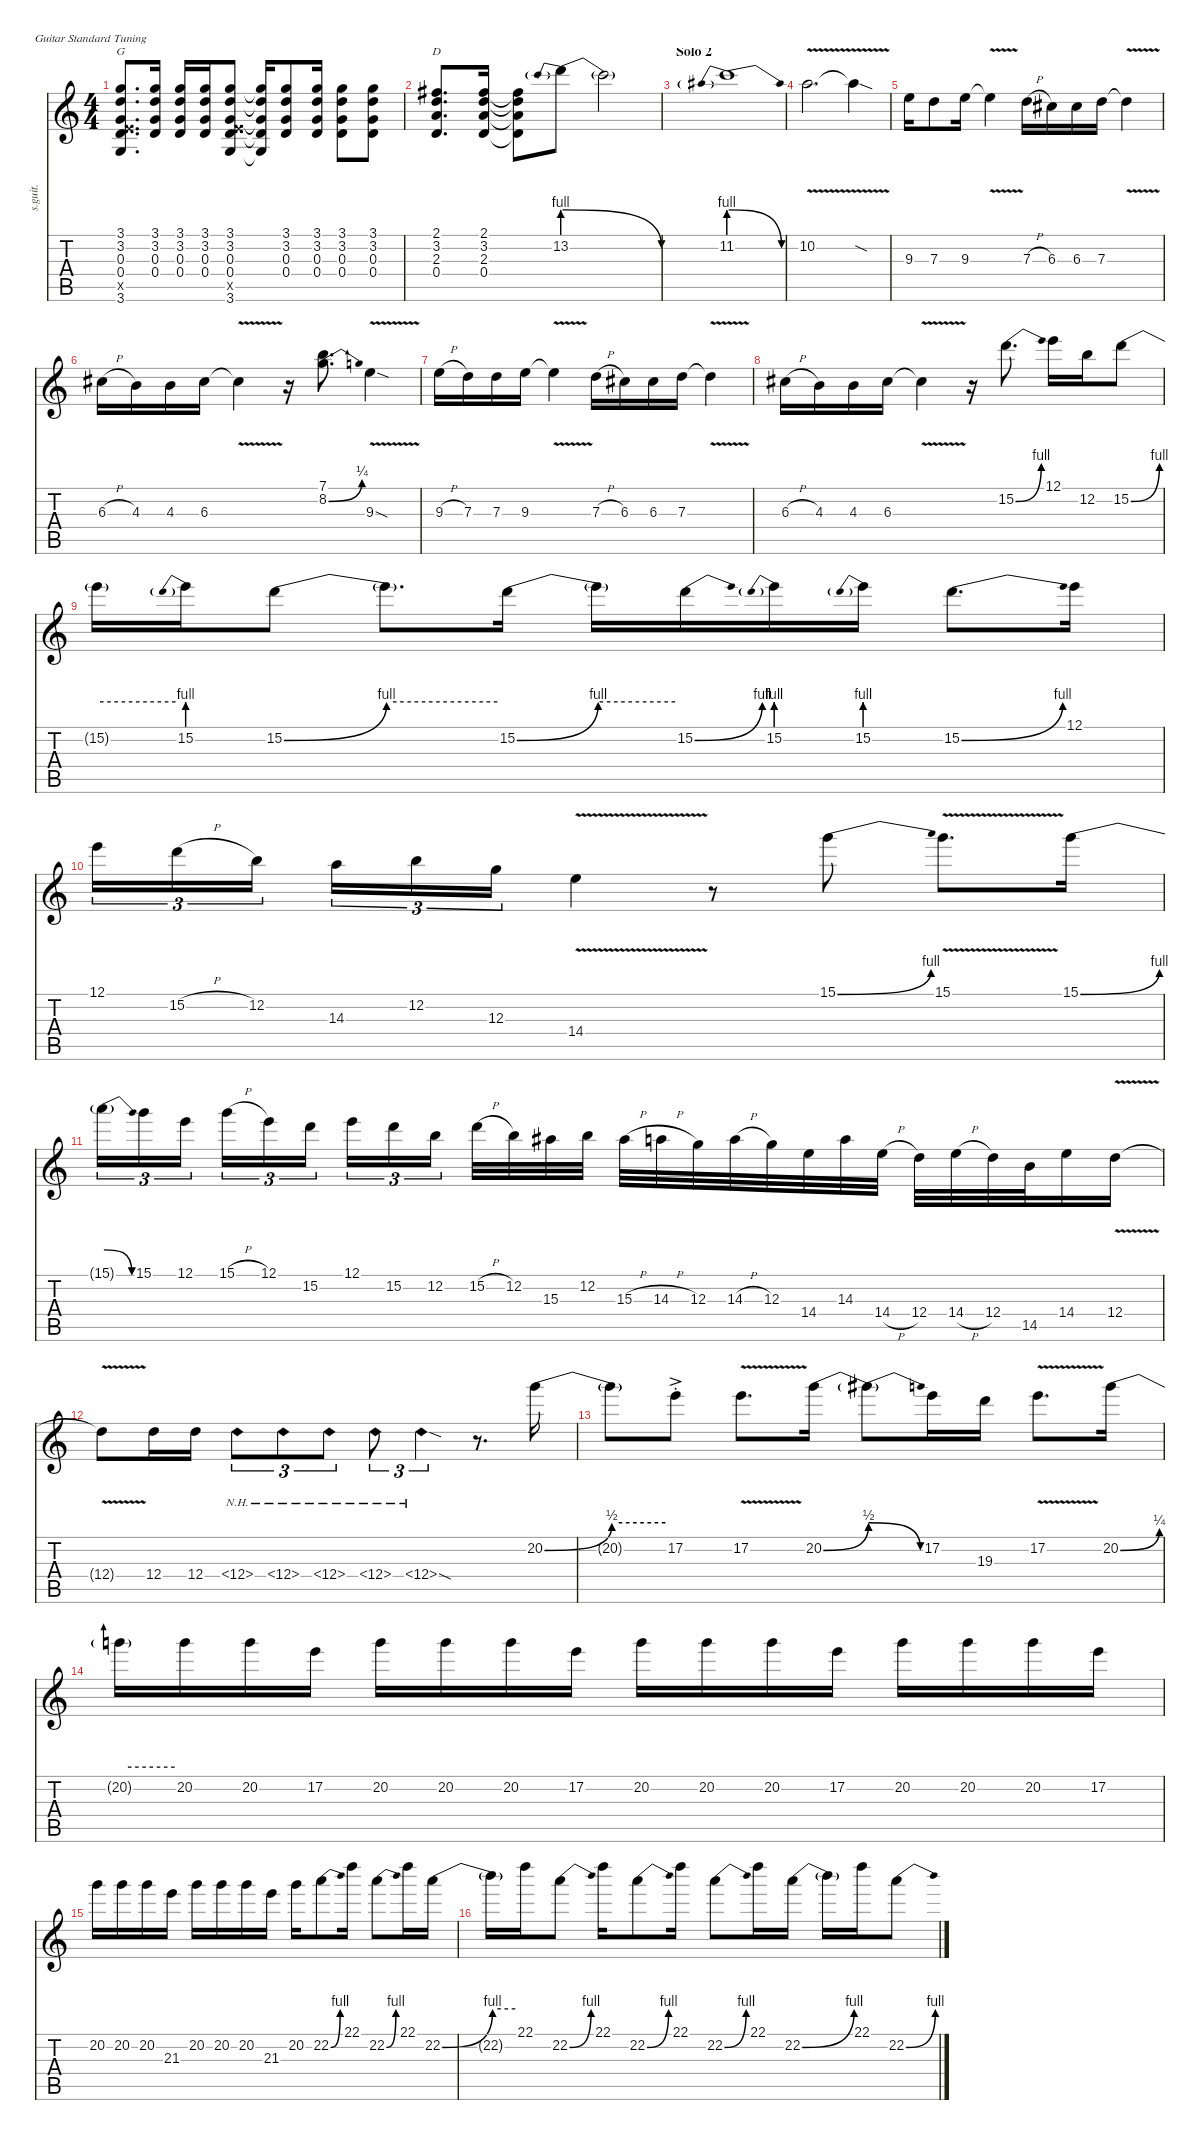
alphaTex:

\defaultSystemsLayout 4
\hideDynamics
\bracketExtendMode nobrackets
\track ("Angus Young - Lead Guitar" "s.guit.") {instrument overdrivenguitar}
\staff {score tabs}
\tuning (E4 B3 G3 D3 A2 E2)
\chord ("G" 3 1 2 2 0 x) {showdiagram false}
\chord ("D" 3 1 2 2 0 x) {showdiagram false}
\ts (4 4)
\tempo (97 hide)
\clef g2
\ks c
(7.5{x} 3.1 3.2 0.3 0.4 3.6).8{d ch "G" lyrics (0 "") lyrics (1 "") lyrics (2 "") lyrics (3 "") lyrics (4 "") dy f} (3.1 3.2 0.3 0.4).16{lyrics (0 "") lyrics (1 "") lyrics (2 "") lyrics (3 "") lyrics (4 "")} (3.1 3.2 0.3 0.4).16{lyrics (0 "") lyrics (1 "") lyrics (2 "") lyrics (3 "") lyrics (4 "")} (3.1 3.2 0.3 0.4).16{lyrics (0 "") lyrics (1 "") lyrics (2 "") lyrics (3 "") lyrics (4 "")} (7.5{x} 3.1 3.2 0.3 0.4 3.6).8{lyrics (0 "") lyrics (1 "") lyrics (2 "") lyrics (3 "") lyrics (4 "")} (3.1{t} 3.2{t} 0.3{t} 0.4{t} 3.6{t}).16{lyrics (0 "") lyrics (1 "") lyrics (2 "") lyrics (3 "") lyrics (4 "")} (3.1 3.2 0.3 0.4).8{lyrics (0 "") lyrics (1 "") lyrics (2 "") lyrics (3 "") lyrics (4 "")} (3.1 3.2 0.3 0.4).16{lyrics (0 "") lyrics (1 "") lyrics (2 "") lyrics (3 "") lyrics (4 "")} (3.1 3.2 0.3 0.4).8{lyrics (0 "") lyrics (1 "") lyrics (2 "") lyrics (3 "") lyrics (4 "")} (3.1 3.2 0.3 0.4).8{lyrics (0 "") lyrics (1 "") lyrics (2 "") lyrics (3 "") lyrics (4 "")} |
(2.1{acc #} 3.2 2.3 0.4).8{d ch "D" lyrics (0 "") lyrics (1 "") lyrics (2 "") lyrics (3 "") lyrics (4 "")} (2.1{acc #} 3.2 2.3 0.4).16{lyrics (0 "") lyrics (1 "") lyrics (2 "") lyrics (3 "") lyrics (4 "")} (2.1{t acc #} 3.2{t} 2.3{t} 0.4{t}).8{lyrics (0 "") lyrics (1 "") lyrics (2 "") lyrics (3 "") lyrics (4 "")} 13.2{be (prebendrelease 0 4 30 0)}.8{lyrics (0 "") lyrics (1 "") lyrics (2 "") lyrics (3 "") lyrics (4 "")} 13.2{t}.2{lyrics (0 "") lyrics (1 "") lyrics (2 "") lyrics (3 "") lyrics (4 "")} |
\section ("" "Solo 2")
\tempo (93 hide)
11.2{be (prebendrelease 0 4 30 0)}.1{lyrics (0 "") lyrics (1 "") lyrics (2 "") lyrics (3 "") lyrics (4 "")} |
10.2{v}.2{d lyrics (0 "") lyrics (1 "") lyrics (2 "") lyrics (3 "") lyrics (4 "")} 10.2{v sod t}.4{lyrics (0 "") lyrics (1 "") lyrics (2 "") lyrics (3 "") lyrics (4 "")} |
9.3.16{lyrics (0 "") lyrics (1 "") lyrics (2 "") lyrics (3 "") lyrics (4 "")} 7.3.8{lyrics (0 "") lyrics (1 "") lyrics (2 "") lyrics (3 "") lyrics (4 "")} 9.3.16{lyrics (0 "") lyrics (1 "") lyrics (2 "") lyrics (3 "") lyrics (4 "")} 9.3{v t}.4{lyrics (0 "") lyrics (1 "") lyrics (2 "") lyrics (3 "") lyrics (4 "")} 7.3{h}.16{lyrics (0 "") lyrics (1 "") lyrics (2 "") lyrics (3 "") lyrics (4 "")} 6.3{acc #}.16{lyrics (0 "") lyrics (1 "") lyrics (2 "") lyrics (3 "") lyrics (4 "")} 6.3{acc #}.16{lyrics (0 "") lyrics (1 "") lyrics (2 "") lyrics (3 "") lyrics (4 "")} 7.3.16{lyrics (0 "") lyrics (1 "") lyrics (2 "") lyrics (3 "") lyrics (4 "")} 7.3{v t}.4{lyrics (0 "") lyrics (1 "") lyrics (2 "") lyrics (3 "") lyrics (4 "")} |
6.3{h acc #}.16{lyrics (0 "") lyrics (1 "") lyrics (2 "") lyrics (3 "") lyrics (4 "")} 4.3.16{lyrics (0 "") lyrics (1 "") lyrics (2 "") lyrics (3 "") lyrics (4 "")} 4.3.16{lyrics (0 "") lyrics (1 "") lyrics (2 "") lyrics (3 "") lyrics (4 "")} 6.3{acc #}.16{lyrics (0 "") lyrics (1 "") lyrics (2 "") lyrics (3 "") lyrics (4 "")} 6.3{v t acc #}.4{lyrics (0 "") lyrics (1 "") lyrics (2 "") lyrics (3 "") lyrics (4 "")} r.16 (8.2{be (bend 0 0 15 1)} 7.1).8{d lyrics (0 "") lyrics (1 "") lyrics (2 "") lyrics (3 "") lyrics (4 "")} 9.3{v sod}.4{lyrics (0 "") lyrics (1 "") lyrics (2 "") lyrics (3 "") lyrics (4 "")} |
9.3{h}.16{lyrics (0 "") lyrics (1 "") lyrics (2 "") lyrics (3 "") lyrics (4 "")} 7.3.16{lyrics (0 "") lyrics (1 "") lyrics (2 "") lyrics (3 "") lyrics (4 "")} 7.3.16{lyrics (0 "") lyrics (1 "") lyrics (2 "") lyrics (3 "") lyrics (4 "")} 9.3.16{lyrics (0 "") lyrics (1 "") lyrics (2 "") lyrics (3 "") lyrics (4 "")} 9.3{v t}.4{lyrics (0 "") lyrics (1 "") lyrics (2 "") lyrics (3 "") lyrics (4 "")} 7.3{h}.16{lyrics (0 "") lyrics (1 "") lyrics (2 "") lyrics (3 "") lyrics (4 "")} 6.3{acc #}.16{lyrics (0 "") lyrics (1 "") lyrics (2 "") lyrics (3 "") lyrics (4 "")} 6.3{acc #}.16{lyrics (0 "") lyrics (1 "") lyrics (2 "") lyrics (3 "") lyrics (4 "")} 7.3.16{lyrics (0 "") lyrics (1 "") lyrics (2 "") lyrics (3 "") lyrics (4 "")} 7.3{v t}.4{lyrics (0 "") lyrics (1 "") lyrics (2 "") lyrics (3 "") lyrics (4 "")} |
6.3{h acc #}.16{lyrics (0 "") lyrics (1 "") lyrics (2 "") lyrics (3 "") lyrics (4 "")} 4.3.16{lyrics (0 "") lyrics (1 "") lyrics (2 "") lyrics (3 "") lyrics (4 "")} 4.3.16{lyrics (0 "") lyrics (1 "") lyrics (2 "") lyrics (3 "") lyrics (4 "")} 6.3{acc #}.16{lyrics (0 "") lyrics (1 "") lyrics (2 "") lyrics (3 "") lyrics (4 "")} 6.3{v t acc #}.4{lyrics (0 "") lyrics (1 "") lyrics (2 "") lyrics (3 "") lyrics (4 "")} r.16 15.2{be (bend 0 0 15 4)}.8{d lyrics (0 "") lyrics (1 "") lyrics (2 "") lyrics (3 "") lyrics (4 "")} 12.1.16{lyrics (0 "") lyrics (1 "") lyrics (2 "") lyrics (3 "") lyrics (4 "")} 12.2.16{lyrics (0 "") lyrics (1 "") lyrics (2 "") lyrics (3 "") lyrics (4 "")} 15.2{be (bend 0 0 15 4)}.8{lyrics (0 "") lyrics (1 "") lyrics (2 "") lyrics (3 "") lyrics (4 "")} |
15.2{be (hold 0 4 60 4) t}.16{lyrics (0 "") lyrics (1 "") lyrics (2 "") lyrics (3 "") lyrics (4 "")} 15.2{be (prebend 0 4 60 4)}.16{lyrics (0 "") lyrics (1 "") lyrics (2 "") lyrics (3 "") lyrics (4 "")} 15.2{be (bend 0 0 15 4)}.8{lyrics (0 "") lyrics (1 "") lyrics (2 "") lyrics (3 "") lyrics (4 "")} 15.2{be (hold 0 4 60 4) t}.8{d lyrics (0 "") lyrics (1 "") lyrics (2 "") lyrics (3 "") lyrics (4 "")} 15.2{be (bend 0 0 15 4)}.16{lyrics (0 "") lyrics (1 "") lyrics (2 "") lyrics (3 "") lyrics (4 "")} 15.2{be (hold 0 4 60 4) t}.16{lyrics (0 "") lyrics (1 "") lyrics (2 "") lyrics (3 "") lyrics (4 "")} 15.2{be (bend 0 0 15 4)}.16{lyrics (0 "") lyrics (1 "") lyrics (2 "") lyrics (3 "") lyrics (4 "")} 15.2{be (prebend 0 4 60 4)}.16{lyrics (0 "") lyrics (1 "") lyrics (2 "") lyrics (3 "") lyrics (4 "")} 15.2{be (prebend 0 4 60 4)}.16{lyrics (0 "") lyrics (1 "") lyrics (2 "") lyrics (3 "") lyrics (4 "")} 15.2{be (bend 0 0 15 4)}.8{d lyrics (0 "") lyrics (1 "") lyrics (2 "") lyrics (3 "") lyrics (4 "")} 12.1.16{lyrics (0 "") lyrics (1 "") lyrics (2 "") lyrics (3 "") lyrics (4 "")} |
12.1.16{tu (3 2) lyrics (0 "") lyrics (1 "") lyrics (2 "") lyrics (3 "") lyrics (4 "")} 15.2{h}.16{tu (3 2) lyrics (0 "") lyrics (1 "") lyrics (2 "") lyrics (3 "") lyrics (4 "")} 12.2.16{tu (3 2) lyrics (0 "") lyrics (1 "") lyrics (2 "") lyrics (3 "") lyrics (4 "")} 14.3.16{tu (3 2) lyrics (0 "") lyrics (1 "") lyrics (2 "") lyrics (3 "") lyrics (4 "")} 12.2.16{tu (3 2) lyrics (0 "") lyrics (1 "") lyrics (2 "") lyrics (3 "") lyrics (4 "")} 12.3.16{tu (3 2) lyrics (0 "") lyrics (1 "") lyrics (2 "") lyrics (3 "") lyrics (4 "")} 14.4{v}.4{lyrics (0 "") lyrics (1 "") lyrics (2 "") lyrics (3 "") lyrics (4 "")} r.8 15.1{be (bend 0 0 15 4)}.8{lyrics (0 "") lyrics (1 "") lyrics (2 "") lyrics (3 "") lyrics (4 "")} 15.1{v}.8{d lyrics (0 "") lyrics (1 "") lyrics (2 "") lyrics (3 "") lyrics (4 "")} 15.1{be (bend 0 0 15 4)}.16{lyrics (0 "") lyrics (1 "") lyrics (2 "") lyrics (3 "") lyrics (4 "")} |
15.1{be (release 0 4 30 0) t}.16{tu (3 2) lyrics (0 "") lyrics (1 "") lyrics (2 "") lyrics (3 "") lyrics (4 "")} 15.1.16{tu (3 2) lyrics (0 "") lyrics (1 "") lyrics (2 "") lyrics (3 "") lyrics (4 "")} 12.1.16{tu (3 2) lyrics (0 "") lyrics (1 "") lyrics (2 "") lyrics (3 "") lyrics (4 "")} 15.1{h}.16{tu (3 2) lyrics (0 "") lyrics (1 "") lyrics (2 "") lyrics (3 "") lyrics (4 "")} 12.1.16{tu (3 2) lyrics (0 "") lyrics (1 "") lyrics (2 "") lyrics (3 "") lyrics (4 "")} 15.2.16{tu (3 2) lyrics (0 "") lyrics (1 "") lyrics (2 "") lyrics (3 "") lyrics (4 "")} 12.1.16{tu (3 2) lyrics (0 "") lyrics (1 "") lyrics (2 "") lyrics (3 "") lyrics (4 "")} 15.2.16{tu (3 2) lyrics (0 "") lyrics (1 "") lyrics (2 "") lyrics (3 "") lyrics (4 "")} 12.2.16{tu (3 2) lyrics (0 "") lyrics (1 "") lyrics (2 "") lyrics (3 "") lyrics (4 "")} 15.2{h}.32{lyrics (0 "") lyrics (1 "") lyrics (2 "") lyrics (3 "") lyrics (4 "")} 12.2.32{lyrics (0 "") lyrics (1 "") lyrics (2 "") lyrics (3 "") lyrics (4 "")} 15.3{acc #}.32{lyrics (0 "") lyrics (1 "") lyrics (2 "") lyrics (3 "") lyrics (4 "")} 12.2.32{lyrics (0 "") lyrics (1 "") lyrics (2 "") lyrics (3 "") lyrics (4 "")} 15.3{h acc #}.32{lyrics (0 "") lyrics (1 "") lyrics (2 "") lyrics (3 "") lyrics (4 "")} 14.3{h}.32{lyrics (0 "") lyrics (1 "") lyrics (2 "") lyrics (3 "") lyrics (4 "")} 12.3.32{lyrics (0 "") lyrics (1 "") lyrics (2 "") lyrics (3 "") lyrics (4 "")} 14.3{h}.32{lyrics (0 "") lyrics (1 "") lyrics (2 "") lyrics (3 "") lyrics (4 "")} 12.3.32{lyrics (0 "") lyrics (1 "") lyrics (2 "") lyrics (3 "") lyrics (4 "")} 14.4.32{lyrics (0 "") lyrics (1 "") lyrics (2 "") lyrics (3 "") lyrics (4 "")} 14.3.32{lyrics (0 "") lyrics (1 "") lyrics (2 "") lyrics (3 "") lyrics (4 "")} 14.4{h}.32{lyrics (0 "") lyrics (1 "") lyrics (2 "") lyrics (3 "") lyrics (4 "")} 12.4.32{lyrics (0 "") lyrics (1 "") lyrics (2 "") lyrics (3 "") lyrics (4 "")} 14.4{h}.32{lyrics (0 "") lyrics (1 "") lyrics (2 "") lyrics (3 "") lyrics (4 "")} 12.4.32{lyrics (0 "") lyrics (1 "") lyrics (2 "") lyrics (3 "") lyrics (4 "")} 14.5.32{lyrics (0 "") lyrics (1 "") lyrics (2 "") lyrics (3 "") lyrics (4 "")} 14.4.16{lyrics (0 "") lyrics (1 "") lyrics (2 "") lyrics (3 "") lyrics (4 "")} 12.4{v}.16{lyrics (0 "") lyrics (1 "") lyrics (2 "") lyrics (3 "") lyrics (4 "")} |
12.4{v t}.8{lyrics (0 "") lyrics (1 "") lyrics (2 "") lyrics (3 "") lyrics (4 "")} 12.4.16{lyrics (0 "") lyrics (1 "") lyrics (2 "") lyrics (3 "") lyrics (4 "")} 12.4.16{lyrics (0 "") lyrics (1 "") lyrics (2 "") lyrics (3 "") lyrics (4 "")} 12.4{nh}.8{tu (3 2) lyrics (0 "") lyrics (1 "") lyrics (2 "") lyrics (3 "") lyrics (4 "")} 12.4{nh}.8{tu (3 2) lyrics (0 "") lyrics (1 "") lyrics (2 "") lyrics (3 "") lyrics (4 "")} 12.4{nh}.8{tu (3 2) lyrics (0 "") lyrics (1 "") lyrics (2 "") lyrics (3 "") lyrics (4 "")} 12.4{nh}.8{tu (3 2) lyrics (0 "") lyrics (1 "") lyrics (2 "") lyrics (3 "") lyrics (4 "")} 12.4{nh sod}.4{tu (3 2) lyrics (0 "") lyrics (1 "") lyrics (2 "") lyrics (3 "") lyrics (4 "")} r.8{d} 20.2{be (bend 0 0 15 2)}.16{lyrics (0 "") lyrics (1 "") lyrics (2 "") lyrics (3 "") lyrics (4 "")} |
20.2{be (hold 0 2 60 2) t}.8{lyrics (0 "") lyrics (1 "") lyrics (2 "") lyrics (3 "") lyrics (4 "")} 17.2{ac st}.8{lyrics (0 "") lyrics (1 "") lyrics (2 "") lyrics (3 "") lyrics (4 "") dy pp} 17.2{v}.8{d lyrics (0 "") lyrics (1 "") lyrics (2 "") lyrics (3 "") lyrics (4 "") dy f} 20.2{be (bend 0 0 15 2)}.16{lyrics (0 "") lyrics (1 "") lyrics (2 "") lyrics (3 "") lyrics (4 "")} 20.2{be (release 0 2 30 0) t}.8{lyrics (0 "") lyrics (1 "") lyrics (2 "") lyrics (3 "") lyrics (4 "")} 17.2.16{lyrics (0 "") lyrics (1 "") lyrics (2 "") lyrics (3 "") lyrics (4 "")} 19.3.16{lyrics (0 "") lyrics (1 "") lyrics (2 "") lyrics (3 "") lyrics (4 "")} 17.2{v}.8{d lyrics (0 "") lyrics (1 "") lyrics (2 "") lyrics (3 "") lyrics (4 "")} 20.2{be (bend 0 0 15 1)}.16{lyrics (0 "") lyrics (1 "") lyrics (2 "") lyrics (3 "") lyrics (4 "")} |
20.2{be (hold 0 1 60 1) t}.16{lyrics (0 "") lyrics (1 "") lyrics (2 "") lyrics (3 "") lyrics (4 "")} 20.2.16{lyrics (0 "") lyrics (1 "") lyrics (2 "") lyrics (3 "") lyrics (4 "")} 20.2.16{lyrics (0 "") lyrics (1 "") lyrics (2 "") lyrics (3 "") lyrics (4 "")} 17.2.16{lyrics (0 "") lyrics (1 "") lyrics (2 "") lyrics (3 "") lyrics (4 "")} 20.2.16{lyrics (0 "") lyrics (1 "") lyrics (2 "") lyrics (3 "") lyrics (4 "")} 20.2.16{lyrics (0 "") lyrics (1 "") lyrics (2 "") lyrics (3 "") lyrics (4 "")} 20.2.16{lyrics (0 "") lyrics (1 "") lyrics (2 "") lyrics (3 "") lyrics (4 "")} 17.2.16{lyrics (0 "") lyrics (1 "") lyrics (2 "") lyrics (3 "") lyrics (4 "")} 20.2.16{lyrics (0 "") lyrics (1 "") lyrics (2 "") lyrics (3 "") lyrics (4 "")} 20.2.16{lyrics (0 "") lyrics (1 "") lyrics (2 "") lyrics (3 "") lyrics (4 "")} 20.2.16{lyrics (0 "") lyrics (1 "") lyrics (2 "") lyrics (3 "") lyrics (4 "")} 17.2.16{lyrics (0 "") lyrics (1 "") lyrics (2 "") lyrics (3 "") lyrics (4 "")} 20.2.16{lyrics (0 "") lyrics (1 "") lyrics (2 "") lyrics (3 "") lyrics (4 "")} 20.2.16{lyrics (0 "") lyrics (1 "") lyrics (2 "") lyrics (3 "") lyrics (4 "")} 20.2.16{lyrics (0 "") lyrics (1 "") lyrics (2 "") lyrics (3 "") lyrics (4 "")} 17.2.16{lyrics (0 "") lyrics (1 "") lyrics (2 "") lyrics (3 "") lyrics (4 "")} |
20.2.16{lyrics (0 "") lyrics (1 "") lyrics (2 "") lyrics (3 "") lyrics (4 "")} 20.2.16{lyrics (0 "") lyrics (1 "") lyrics (2 "") lyrics (3 "") lyrics (4 "")} 20.2.16{lyrics (0 "") lyrics (1 "") lyrics (2 "") lyrics (3 "") lyrics (4 "")} 21.3.16{lyrics (0 "") lyrics (1 "") lyrics (2 "") lyrics (3 "") lyrics (4 "")} 20.2.16{lyrics (0 "") lyrics (1 "") lyrics (2 "") lyrics (3 "") lyrics (4 "")} 20.2.16{lyrics (0 "") lyrics (1 "") lyrics (2 "") lyrics (3 "") lyrics (4 "")} 20.2.16{lyrics (0 "") lyrics (1 "") lyrics (2 "") lyrics (3 "") lyrics (4 "")} 21.3.16{lyrics (0 "") lyrics (1 "") lyrics (2 "") lyrics (3 "") lyrics (4 "")} 20.2.16{lyrics (0 "") lyrics (1 "") lyrics (2 "") lyrics (3 "") lyrics (4 "")} 22.2{be (bend 0 0 15 4)}.8{lyrics (0 "") lyrics (1 "") lyrics (2 "") lyrics (3 "") lyrics (4 "")} 22.1.16{lyrics (0 "") lyrics (1 "") lyrics (2 "") lyrics (3 "") lyrics (4 "")} 22.2{be (bend 0 0 15 4)}.8{lyrics (0 "") lyrics (1 "") lyrics (2 "") lyrics (3 "") lyrics (4 "")} 22.1.16{lyrics (0 "") lyrics (1 "") lyrics (2 "") lyrics (3 "") lyrics (4 "")} 22.2{be (bend 0 0 15 4)}.16{lyrics (0 "") lyrics (1 "") lyrics (2 "") lyrics (3 "") lyrics (4 "")} |
22.2{be (hold 0 4 60 4) t}.16{lyrics (0 "") lyrics (1 "") lyrics (2 "") lyrics (3 "") lyrics (4 "")} 22.1.16{lyrics (0 "") lyrics (1 "") lyrics (2 "") lyrics (3 "") lyrics (4 "")} 22.2{be (bend 0 0 15 4)}.8{lyrics (0 "") lyrics (1 "") lyrics (2 "") lyrics (3 "") lyrics (4 "")} 22.1.16{lyrics (0 "") lyrics (1 "") lyrics (2 "") lyrics (3 "") lyrics (4 "")} 22.2{be (bend 0 0 15 4)}.8{lyrics (0 "") lyrics (1 "") lyrics (2 "") lyrics (3 "") lyrics (4 "")} 22.1.16{lyrics (0 "") lyrics (1 "") lyrics (2 "") lyrics (3 "") lyrics (4 "")} 22.2{be (bend 0 0 15 4)}.8{lyrics (0 "") lyrics (1 "") lyrics (2 "") lyrics (3 "") lyrics (4 "")} 22.1.16{lyrics (0 "") lyrics (1 "") lyrics (2 "") lyrics (3 "") lyrics (4 "")} 22.2{be (bend 0 0 15 4)}.16{lyrics (0 "") lyrics (1 "") lyrics (2 "") lyrics (3 "") lyrics (4 "")} 22.2{t}.16{lyrics (0 "") lyrics (1 "") lyrics (2 "") lyrics (3 "") lyrics (4 "")} 22.1.16{lyrics (0 "") lyrics (1 "") lyrics (2 "") lyrics (3 "") lyrics (4 "")} 22.2{be (bend 0 0 15 4)}.8{lyrics (0 "") lyrics (1 "") lyrics (2 "") lyrics (3 "") lyrics (4 "")}
